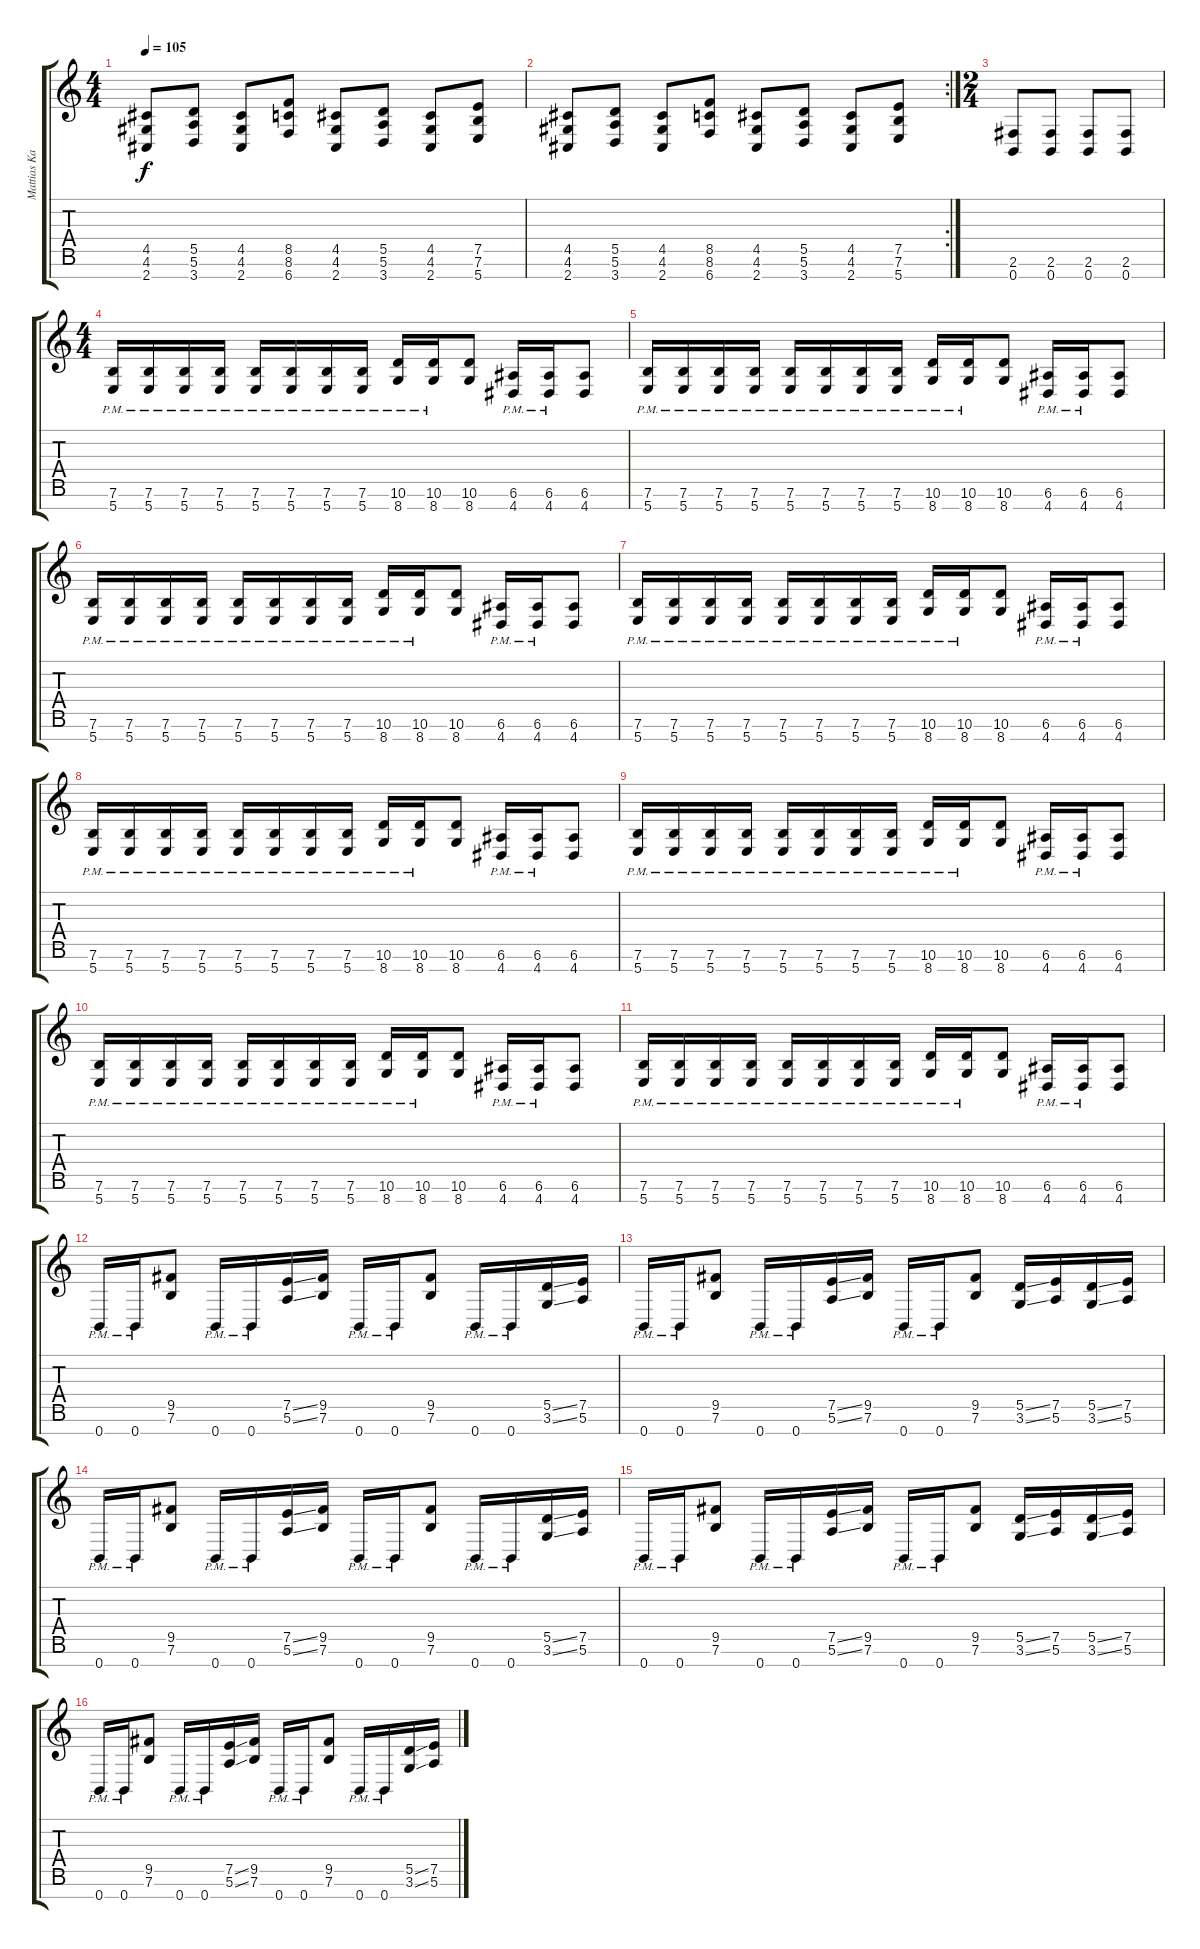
\track ("Mattias Kamijo" "Mattias Ka") {instrument distortionguitar}
\staff {score tabs}
\tuning (E4 B3 G3 D3 A2 E2 B1) {hide}
\ts (4 4)
\tempo 105
\clef g2
\ks c
(4.5 4.6 2.7).8{dy f} (5.5 5.6 3.7).8 (4.5 4.6 2.7).8 (8.5 8.6 6.7).8 (4.5 4.6 2.7).8 (5.5 5.6 3.7).8 (4.5 4.6 2.7).8 (7.5 7.6 5.7).8 |
\rc 2
(4.5 4.6 2.7).8 (5.5 5.6 3.7).8 (4.5 4.6 2.7).8 (8.5 8.6 6.7).8 (4.5 4.6 2.7).8 (5.5 5.6 3.7).8 (4.5 4.6 2.7).8 (7.5 7.6 5.7).8 |
\ts (2 4)
(2.6 0.7).8 (2.6 0.7).8 (2.6 0.7).8 (2.6 0.7).8 |
\ts (4 4)
(7.6 5.7{pm}).16 (7.6 5.7{pm}).16 (7.6 5.7{pm}).16 (7.6 5.7{pm}).16 (7.6 5.7{pm}).16 (7.6 5.7{pm}).16 (7.6 5.7{pm}).16 (7.6 5.7{pm}).16 (10.6 8.7{pm}).16 (10.6 8.7{pm}).16 (10.6 8.7).8 (6.6 4.7{pm}).16 (6.6 4.7{pm}).16 (6.6 4.7).8 |
(7.6 5.7{pm}).16 (7.6 5.7{pm}).16 (7.6 5.7{pm}).16 (7.6 5.7{pm}).16 (7.6 5.7{pm}).16 (7.6 5.7{pm}).16 (7.6 5.7{pm}).16 (7.6 5.7{pm}).16 (10.6 8.7{pm}).16 (10.6 8.7{pm}).16 (10.6 8.7).8 (6.6 4.7{pm}).16 (6.6 4.7{pm}).16 (6.6 4.7).8 |
(7.6 5.7{pm}).16 (7.6 5.7{pm}).16 (7.6 5.7{pm}).16 (7.6 5.7{pm}).16 (7.6 5.7{pm}).16 (7.6 5.7{pm}).16 (7.6 5.7{pm}).16 (7.6 5.7{pm}).16 (10.6 8.7{pm}).16 (10.6 8.7{pm}).16 (10.6 8.7).8 (6.6 4.7{pm}).16 (6.6 4.7{pm}).16 (6.6 4.7).8 |
(7.6 5.7{pm}).16 (7.6 5.7{pm}).16 (7.6 5.7{pm}).16 (7.6 5.7{pm}).16 (7.6 5.7{pm}).16 (7.6 5.7{pm}).16 (7.6 5.7{pm}).16 (7.6 5.7{pm}).16 (10.6 8.7{pm}).16 (10.6 8.7{pm}).16 (10.6 8.7).8 (6.6 4.7{pm}).16 (6.6 4.7{pm}).16 (6.6 4.7).8 |
(7.6 5.7{pm}).16 (7.6 5.7{pm}).16 (7.6 5.7{pm}).16 (7.6 5.7{pm}).16 (7.6 5.7{pm}).16 (7.6 5.7{pm}).16 (7.6 5.7{pm}).16 (7.6 5.7{pm}).16 (10.6 8.7{pm}).16 (10.6 8.7{pm}).16 (10.6 8.7).8 (6.6 4.7{pm}).16 (6.6 4.7{pm}).16 (6.6 4.7).8 |
(7.6 5.7{pm}).16 (7.6 5.7{pm}).16 (7.6 5.7{pm}).16 (7.6 5.7{pm}).16 (7.6 5.7{pm}).16 (7.6 5.7{pm}).16 (7.6 5.7{pm}).16 (7.6 5.7{pm}).16 (10.6 8.7{pm}).16 (10.6 8.7{pm}).16 (10.6 8.7).8 (6.6 4.7{pm}).16 (6.6 4.7{pm}).16 (6.6 4.7).8 |
(7.6 5.7{pm}).16 (7.6 5.7{pm}).16 (7.6 5.7{pm}).16 (7.6 5.7{pm}).16 (7.6 5.7{pm}).16 (7.6 5.7{pm}).16 (7.6 5.7{pm}).16 (7.6 5.7{pm}).16 (10.6 8.7{pm}).16 (10.6 8.7{pm}).16 (10.6 8.7).8 (6.6 4.7{pm}).16 (6.6 4.7{pm}).16 (6.6 4.7).8 |
(7.6 5.7{pm}).16 (7.6 5.7{pm}).16 (7.6 5.7{pm}).16 (7.6 5.7{pm}).16 (7.6 5.7{pm}).16 (7.6 5.7{pm}).16 (7.6 5.7{pm}).16 (7.6 5.7{pm}).16 (10.6 8.7{pm}).16 (10.6 8.7{pm}).16 (10.6 8.7).8 (6.6 4.7{pm}).16 (6.6 4.7{pm}).16 (6.6 4.7).8 |
0.7{pm}.16 0.7{pm}.16 (9.5 7.6).8 0.7{pm}.16 0.7{pm}.16 (7.5{ss} 5.6{ss}).16 (9.5 7.6).16 0.7{pm}.16 0.7{pm}.16 (9.5 7.6).8 0.7{pm}.16 0.7{pm}.16 (5.5{ss} 3.6{ss}).16 (7.5 5.6).16 |
0.7{pm}.16 0.7{pm}.16 (9.5 7.6).8 0.7{pm}.16 0.7{pm}.16 (7.5{ss} 5.6{ss}).16 (9.5 7.6).16 0.7{pm}.16 0.7{pm}.16 (9.5 7.6).8 (5.5{ss} 3.6{ss}).16 (7.5 5.6).16 (5.5{ss} 3.6{ss}).16 (7.5 5.6).16 |
0.7{pm}.16 0.7{pm}.16 (9.5 7.6).8 0.7{pm}.16 0.7{pm}.16 (7.5{ss} 5.6{ss}).16 (9.5 7.6).16 0.7{pm}.16 0.7{pm}.16 (9.5 7.6).8 0.7{pm}.16 0.7{pm}.16 (5.5{ss} 3.6{ss}).16 (7.5 5.6).16 |
0.7{pm}.16 0.7{pm}.16 (9.5 7.6).8 0.7{pm}.16 0.7{pm}.16 (7.5{ss} 5.6{ss}).16 (9.5 7.6).16 0.7{pm}.16 0.7{pm}.16 (9.5 7.6).8 (5.5{ss} 3.6{ss}).16 (7.5 5.6).16 (5.5{ss} 3.6{ss}).16 (7.5 5.6).16 |
0.7{pm}.16 0.7{pm}.16 (9.5 7.6).8 0.7{pm}.16 0.7{pm}.16 (7.5{ss} 5.6{ss}).16 (9.5 7.6).16 0.7{pm}.16 0.7{pm}.16 (9.5 7.6).8 0.7{pm}.16 0.7{pm}.16 (5.5{ss} 3.6{ss}).16 (7.5 5.6).16
